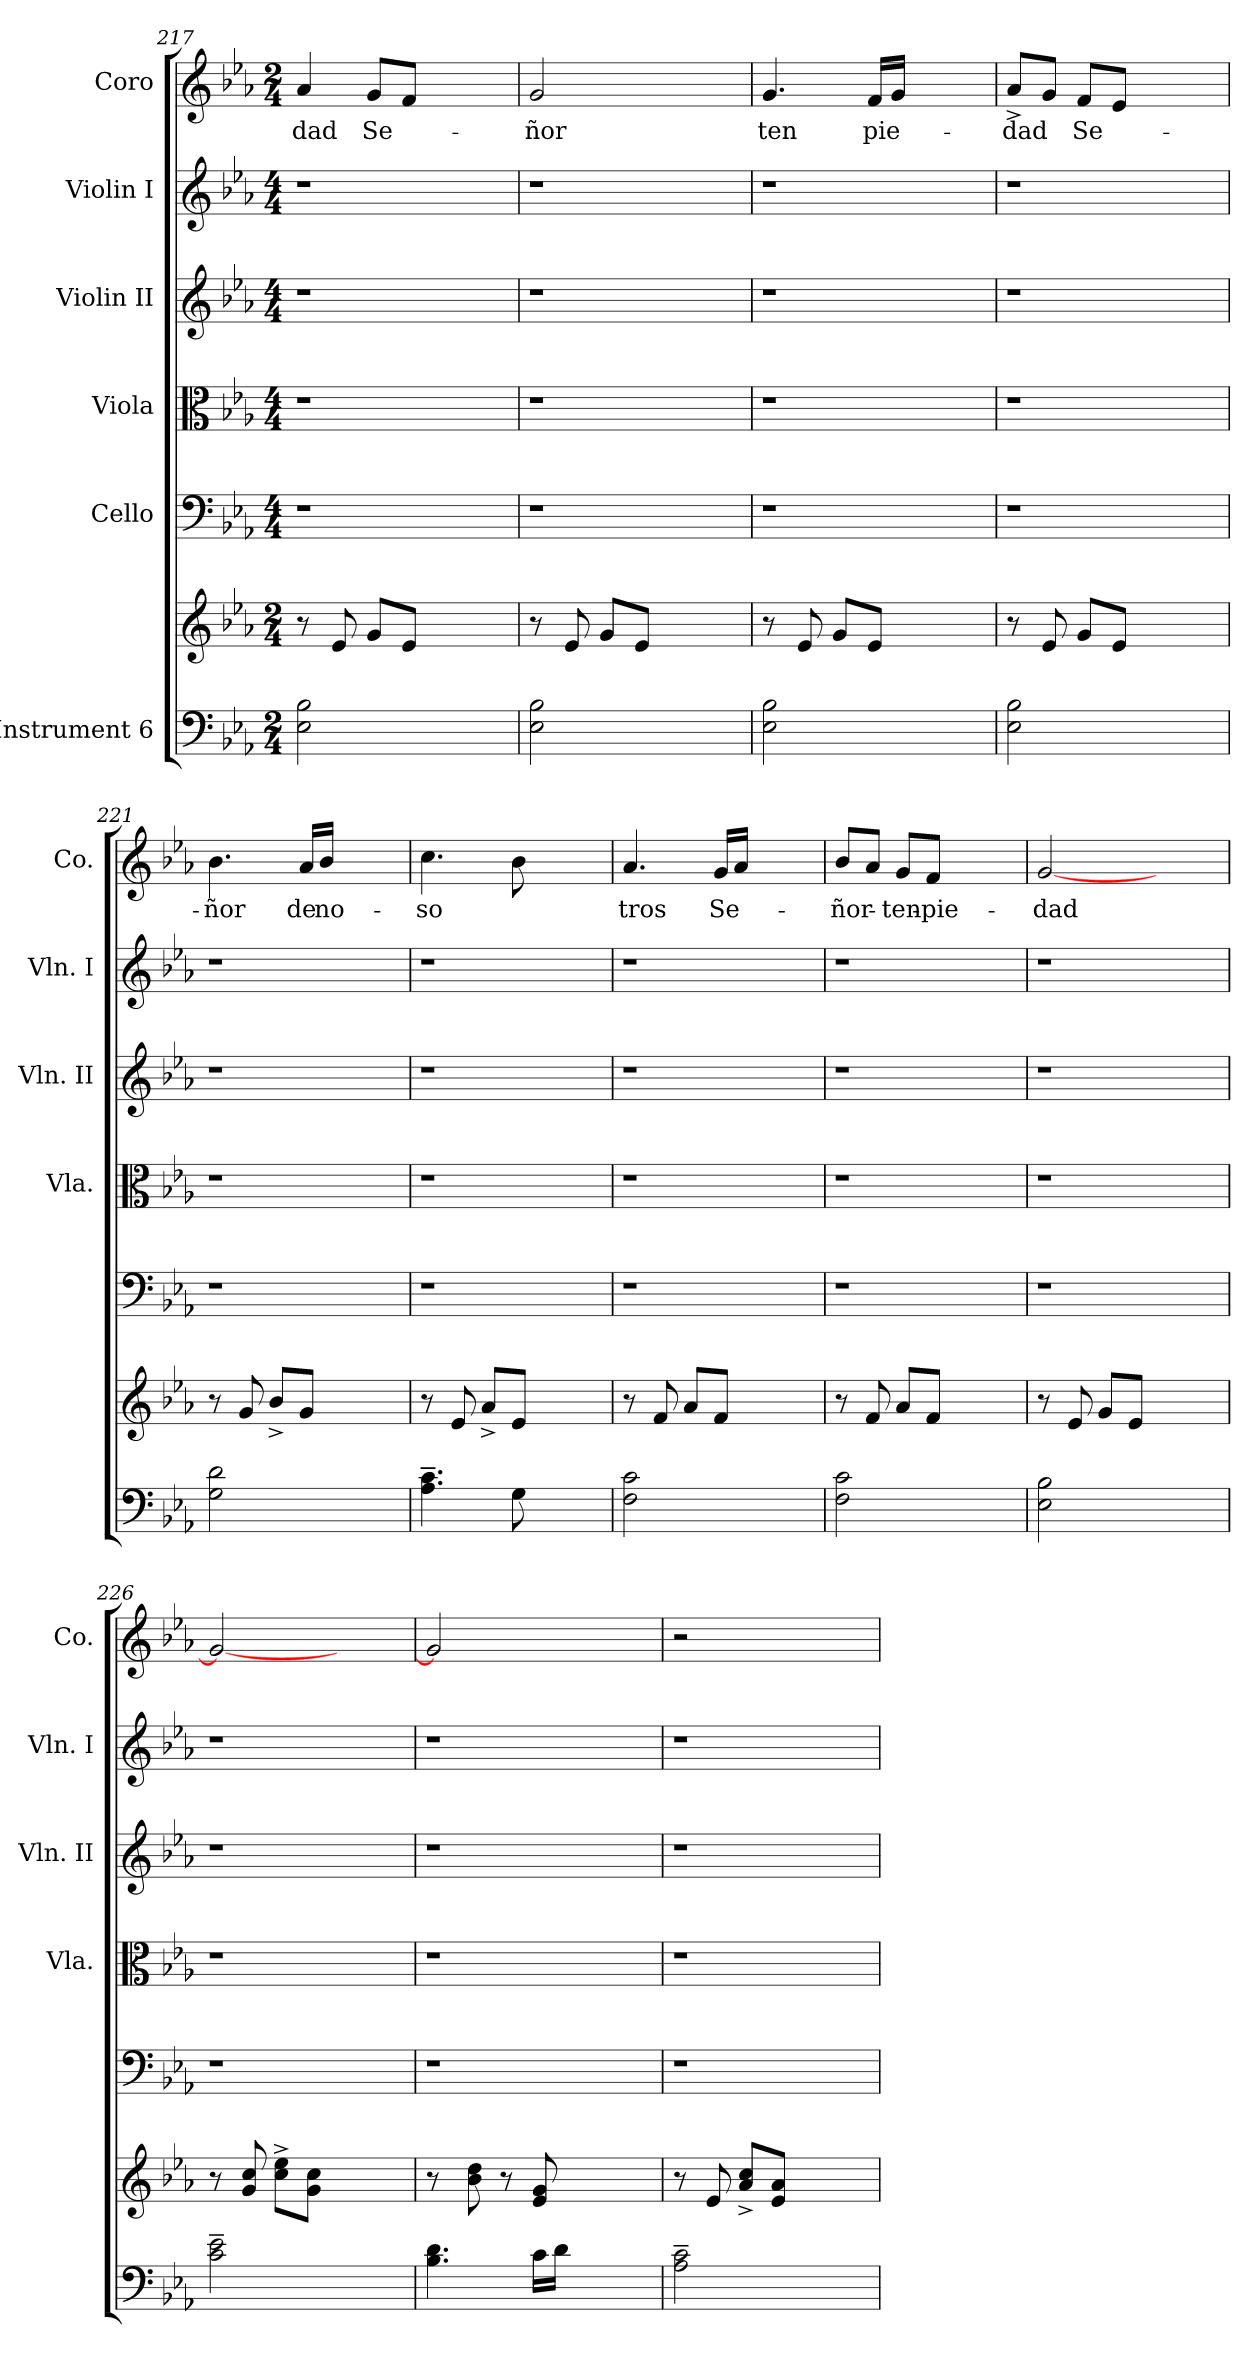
**kern	**kern	**kern	**kern	**kern	**kern	**kern	**text
*part6	*part6	*part5	*part4	*part3	*part2	*part1	*part1
*staff7	*staff6	*staff5	*staff4	*staff3	*staff2	*staff1	*staff1
*I"Instrument 6	*	*I"Cello	*I"Viola	*I"Violin II	*I"Violin I	*I"Coro	*
*	*	*	*I'Vla.	*I'Vln. II	*I'Vln. I	*I'Co.	*
*clefF4	*clefG2	*clefF4	*clefC3	*clefG2	*clefG2	*clefG2	*
*k[b-e-a-]	*k[b-e-a-]	*k[b-e-a-]	*k[b-e-a-]	*k[b-e-a-]	*k[b-e-a-]	*k[b-e-a-]	*
*E-:	*E-:	*E-:	*E-:	*E-:	*E-:	*E-:	*
*M2/4	*M2/4	*M4/4	*M4/4	*M4/4	*M4/4	*M2/4	*
=217	=217	=217	=217	=217	=217	=217	=217
!	!	!	!	!	!	!	!LO:LY:b:cj
2E-\ 2B-\	8r	1r	1r	1r	1r	4a-/	dad
.	8e-/	.	.	.	.	.	.
!	!	!	!	!	!	!	!LO:LY:b:cj
.	8g/L	.	.	.	.	8g/L	Se-
.	8e-/J	.	.	.	.	8f/J	.
2ryy	2ryy	.	.	.	.	2ryy	.
=218	=218	=218	=218	=218	=218	=218	=218
!	!	!	!	!	!	!	!LO:LY:b:cj
2E-\ 2B-\	8r	1r	1r	1r	1r	2g/	-ñor
.	8e-/	.	.	.	.	.	.
.	8g/L	.	.	.	.	.	.
.	8e-/J	.	.	.	.	.	.
2ryy	2ryy	.	.	.	.	2ryy	.
=219	=219	=219	=219	=219	=219	=219	=219
!	!	!	!	!	!	!	!LO:LY:b:cj
2E-\ 2B-\	8r	1r	1r	1r	1r	4.g/	ten
.	8e-/	.	.	.	.	.	.
.	8g/L	.	.	.	.	.	.
!	!	!	!	!	!	!	!LO:LY:b
.	8e-/J	.	.	.	.	16f/L	pie-
.	.	.	.	.	.	16g/J	.
2ryy	2ryy	.	.	.	.	2ryy	.
!!LO:LB:g=z
=220	=220	=220	=220	=220	=220	=220	=220
!	!	!	!	!	!	!	!LO:LY:b
2B-\ 2E-\	8r	1r	1r	1r	1r	8a-^>/L	-dad
.	8e-/	.	.	.	.	8g/J	.
!	!	!	!	!	!	!	!LO:LY:b:cj
.	8g/L	.	.	.	.	8f/L	Se-
.	8e-/J	.	.	.	.	8e-/J	.
2ryy	2ryy	.	.	.	.	2ryy	.
=221	=221	=221	=221	=221	=221	=221	=221
!	!	!	!	!	!	!	!LO:LY:b:cj
2G\ 2d\	8r	1r	1r	1r	1r	4.b-\	-ñor
.	8g/	.	.	.	.	.	.
.	8b-^>/L	.	.	.	.	.	.
!	!	!	!	!	!	!	!LO:LY:b:cj
.	8g/J	.	.	.	.	16a-/L	de
!	!	!	!	!	!	!	!LO:LY:b:cj
.	.	.	.	.	.	16b-/J	no-
2ryy	2ryy	.	.	.	.	2ryy	.
=222	=222	=222	=222	=222	=222	=222	=222
!	!	!	!	!	!	!	!LO:LY:b:cj
4.A-\~> 4.c\~>	8r	1r	1r	1r	1r	4.cc\	-so
.	8e-/	.	.	.	.	.	.
.	8a-^>/L	.	.	.	.	.	.
8G\	8e-/J	.	.	.	.	8b-\	.
2ryy	2ryy	.	.	.	.	2ryy	.
=223	=223	=223	=223	=223	=223	=223	=223
!	!	!	!	!	!	!	!LO:LY:b:cj
2F\ 2c\	8r	1r	1r	1r	1r	4.a-/	tros
.	8f/	.	.	.	.	.	.
.	8a-/L	.	.	.	.	.	.
!	!	!	!	!	!	!	!LO:LY:b:cj
.	8f/J	.	.	.	.	16g/L	Se-
.	.	.	.	.	.	16a-/J	.
2ryy	2ryy	.	.	.	.	2ryy	.
=224	=224	=224	=224	=224	=224	=224	=224
!	!	!	!	!	!	!	!LO:LY:b:cj
2F\ 2c\	8r	1r	1r	1r	1r	8b-/L	-ñor-
.	8f/	.	.	.	.	8a-/J	.
!	!	!	!	!	!	!	!LO:LY:b
.	8a-/L	.	.	.	.	8g/L	-ten-
!	!	!	!	!	!	!	!LO:LY:b:rj
.	8f/J	.	.	.	.	8f/J	-pie-
2ryy	2ryy	.	.	.	.	2ryy	.
=225	=225	=225	=225	=225	=225	=225	=225
!	!	!	!	!	!	!	!LO:LY:b:cj
2E-\ 2B-\	8r	1r	1r	1r	1r	[<2g/	-dad
.	8e-/	.	.	.	.	.	.
.	8g/L	.	.	.	.	.	.
.	8e-/J	.	.	.	.	.	.
2ryy	2ryy	.	.	.	.	2ryy	.
=226	=226	=226	=226	=226	=226	=226	=226
2e-\~> 2c\~>	8r	1r	1r	1r	1r	2g/_>	.
.	8g/ 8cc/	.	.	.	.	.	.
.	8cc\^< 8ee-\^<L	.	.	.	.	.	.
.	8g\ 8cc\J	.	.	.	.	.	.
2ryy	2ryy	.	.	.	.	2ryy	.
!!LO:PB:g=z
=227	=227	=227	=227	=227	=227	=227	=227
*	*	*	*	*	*	*^	*
4.d\ 4.B-\	8r	1r	1r	1r	1r	2g/]	32ryy	.
.	.	.	.	.	.	.	2ryy	.
.	8b-\ 8dd\	.	.	.	.	.	.	.
.	8r	.	.	.	.	.	.	.
16c\L	8g/ 8e-/	.	.	.	.	.	.	.
16d\J	.	.	.	.	.	.	.	.
2ryy	2ryy	.	.	.	.	2ryy	.	.
.	.	.	.	.	.	.	4...ryy	.
=228	=228	=228	=228	=228	=228	=228	=228	=228
!	!	!	!	!	!	!LO:N:vis=1	!	!
*	*	*	*	*	*	*v	*v	*
2A-\~> 2c\~>	8r	1r	1r	1r	1r	2r	.
.	8e-/	.	.	.	.	.	.
.	8a-/^> 8cc/^>L	.	.	.	.	.	.
.	8e-/ 8a-/J	.	.	.	.	.	.
2ryy	2ryy	.	.	.	.	2ryy	.
=	=	=	=	=	=	=	=
*-	*-	*-	*-	*-	*-	*-	*-
